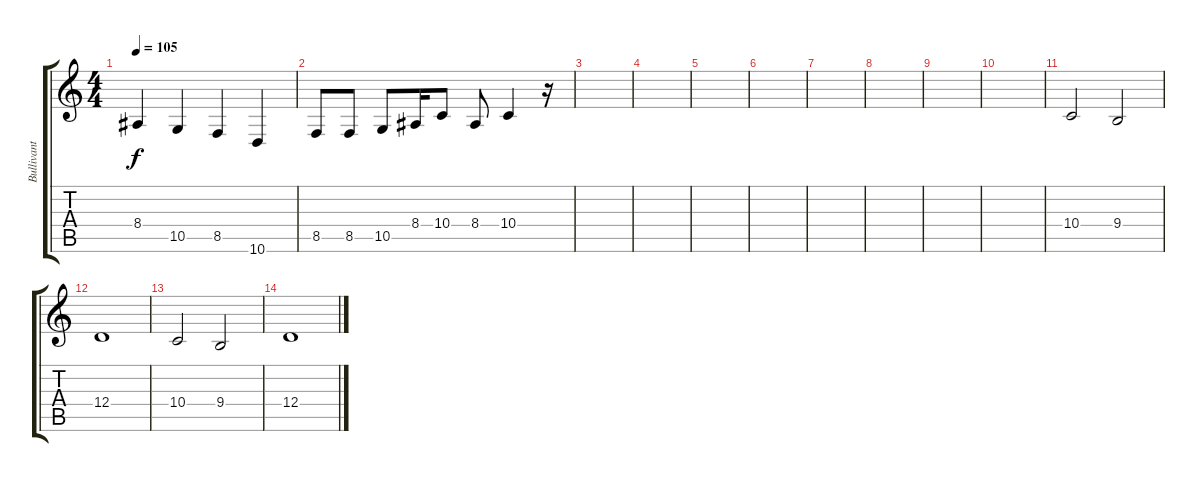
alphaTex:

\track ("Bullivant" "Bullivant") {instrument trumpet}
\staff {score tabs}
\tuning (E4 B3 G3 D3 A2 E2) {hide}
\ts (4 4)
\tempo 105
\clef g2
\ks c
8.4.4{dy f} 10.5.4 8.5.4 10.6.4 |
8.5.8 8.5.8 10.5.8 8.4.16 10.4.8 8.4.8 10.4.4 r.16 |
|
|
|
|
|
|
|
|
10.4.2 9.4.2 |
12.4.1 |
10.4.2 9.4.2 |
12.4.1
